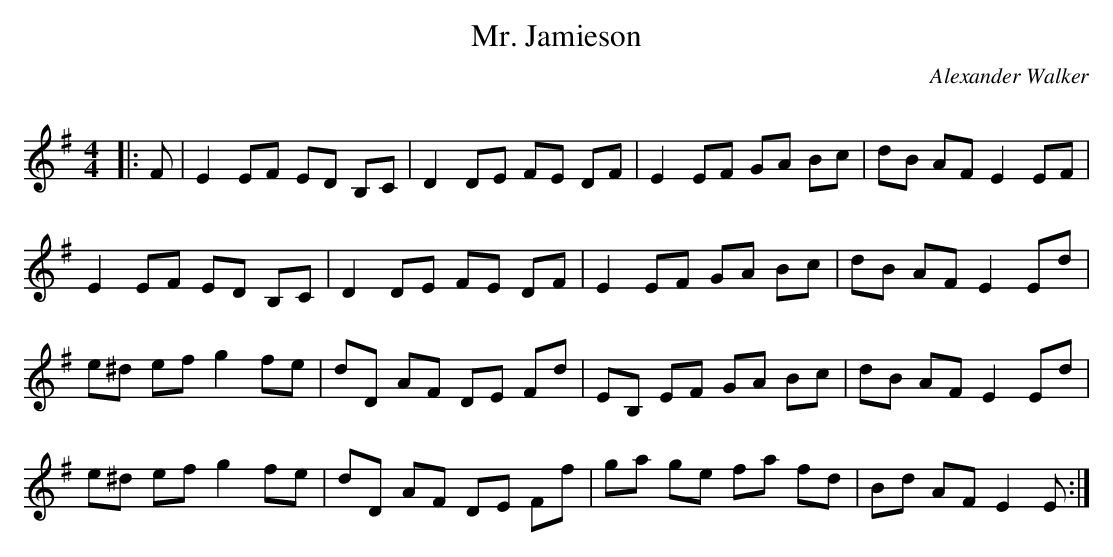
X:1
T: Mr. Jamieson
C:Alexander Walker
Q: 232
K:Em
M:4/4
L:1/8
|:F|E2 EF ED B,C|D2 DE FE DF|E2 EF GA Bc|dB AF E2 EF|
E2 EF ED B,C|D2 DE FE DF|E2 EF GA Bc|dB AF E2 Ed|
e^d ef g2 fe|dD AF DE Fd|EB, EF GA Bc|dB AF E2 Ed|
e^d ef g2 fe|dD AF DE Ff|ga ge fa fd|Bd AF E2 E:|
